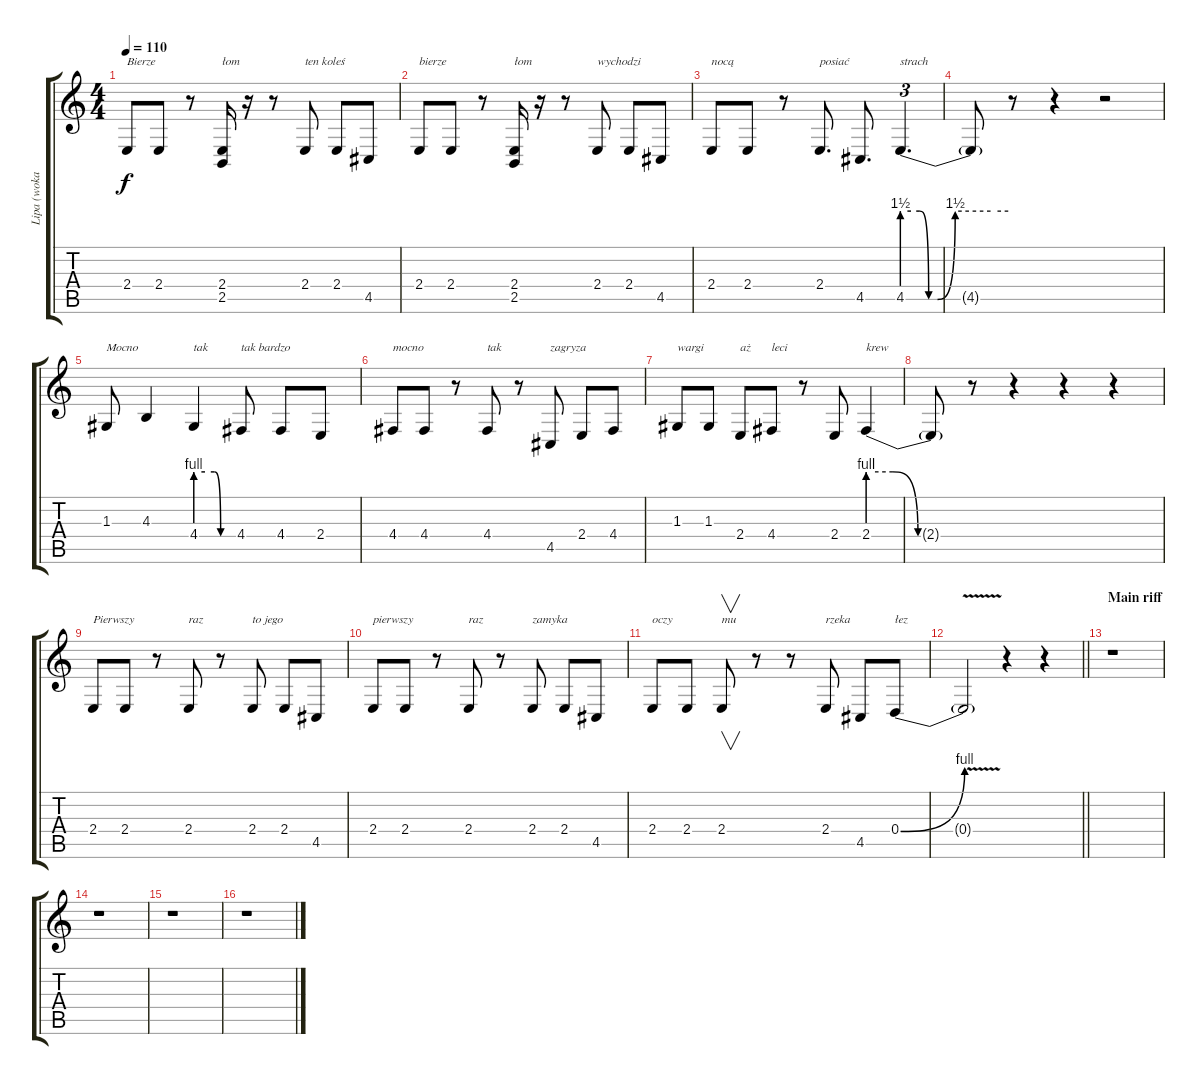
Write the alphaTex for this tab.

\track ("Lipa (wokal)" "Lipa (woka") {instrument trombone}
\staff {score tabs}
\tuning (E4 B3 G3 D3 A2 E2) {hide}
\ts (4 4)
\tempo 110
\clef g2
\ks c
2.4.8{txt "Bierze" dy f} 2.4.8 r.8 (2.4 2.5).16{txt "łom"} r.16 r.8 2.4.8{txt "ten koleś"} 2.4.8 4.5.8 |
2.4.8{txt "bierze"} 2.4.8 r.8 (2.4 2.5).16{txt "łom"} r.16 r.8 2.4.8{txt "wychodzi"} 2.4.8 4.5.8 |
2.4.8{txt "nocą"} 2.4.8 r.8 2.4.8{d txt "posiać"} 4.5.8{d} 4.5{be (custom 0 6 5 6 10 6 15 0 20 0 30 6 50 6 60 6)}.4{d tu (3 2) txt "strach"} |
4.5{t}.8 r.8 r.4 r.2 |
1.3.8{txt "Mocno"} 4.3.4 4.4{be (custom 0 4 15 4 30 4 40 0 60 0)}.4{txt "tak"} 4.4.8{txt "tak bardzo"} 4.4.8 2.4.8 |
4.4.8{txt "mocno"} 4.4.8 r.8 4.4.8{txt "tak"} r.8 4.5.8{txt "zagryza"} 2.4.8 4.4.8 |
1.3.8{txt "wargi"} 1.3.8 2.4.8{txt "aż"} 4.4.8{txt "leci"} r.8 2.4.8 2.4{be (custom 0 4 15 4 30 0 60 0)}.4{txt "krew"} |
2.4{t}.8 r.8 r.4 r.4 r.4 |
2.4.8{txt "Pierwszy"} 2.4.8 r.8 2.4.8{txt "raz"} r.8 2.4.8{txt "to jego"} 2.4.8 4.5.8 |
2.4.8{txt "pierwszy"} 2.4.8 r.8 2.4.8{txt "raz"} r.8 2.4.8{txt "zamyka"} 2.4.8 4.5.8 |
2.4.8{txt "oczy"} 2.4.8 2.4.8{v txt "mu"} r.8 r.8 2.4.8{txt "rzeka"} 4.5.8 0.4{be (bend 0 0 60 4)}.8{txt "łez"} |
\barLineRight lightlight
0.4{v t}.2 r.4 r.4 |
\section ("" "Main riff")
r.1 |
r.1 |
r.1 |
r.1
